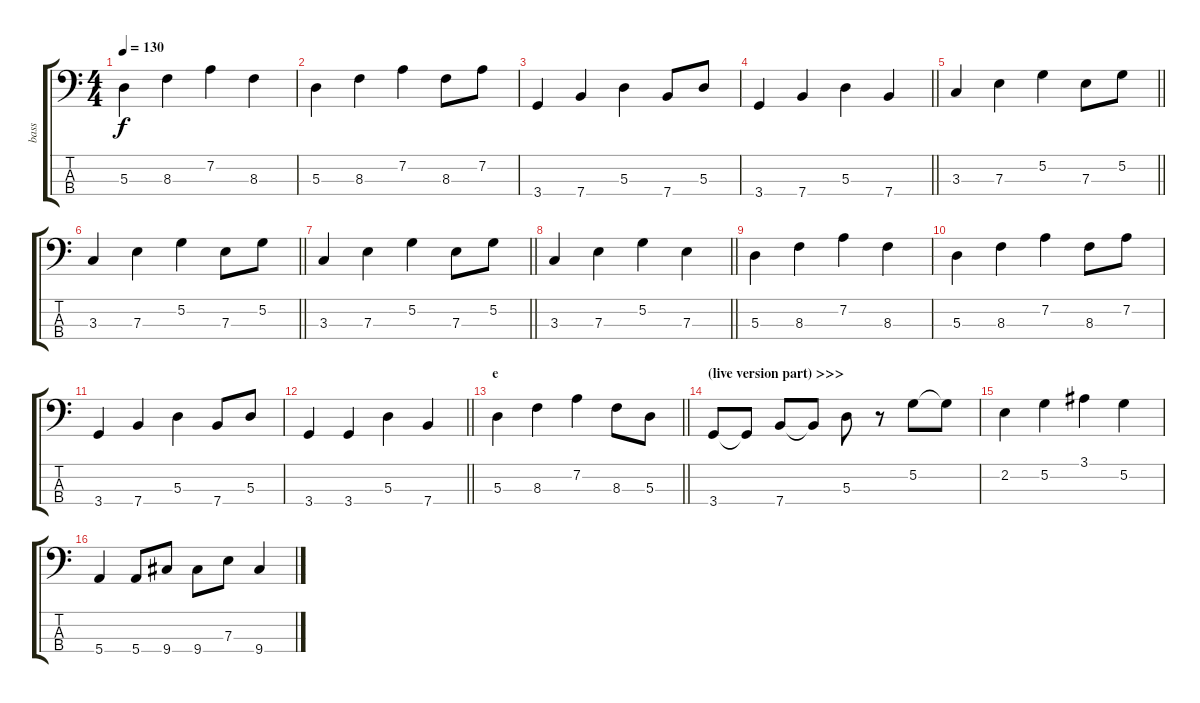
\track ("bass" "bass") {instrument fretlessbass}
\staff {score tabs}
\tuning (G2 D2 A1 E1) {hide}
\ts (4 4)
\tempo 130
\clef f4
\ks c
5.3.4{dy f} 8.3.4 7.2.4 8.3.4 |
5.3.4 8.3.4 7.2.4 8.3.8 7.2.8 |
3.4.4 7.4.4 5.3.4 7.4.8 5.3.8 |
\barLineRight lightlight
3.4.4 7.4.4 5.3.4 7.4.4 |
\barLineRight lightlight
3.3.4 7.3.4 5.2.4 7.3.8 5.2.8 |
\barLineRight lightlight
3.3.4 7.3.4 5.2.4 7.3.8 5.2.8 |
\barLineRight lightlight
3.3.4 7.3.4 5.2.4 7.3.8 5.2.8 |
\barLineRight lightlight
3.3.4 7.3.4 5.2.4 7.3.4 |
5.3.4 8.3.4 7.2.4 8.3.4 |
5.3.4 8.3.4 7.2.4 8.3.8 7.2.8 |
3.4.4 7.4.4 5.3.4 7.4.8 5.3.8 |
\barLineRight lightlight
3.4.4 3.4.4 5.3.4 7.4.4 |
\section ("" "e")
\barLineRight lightlight
5.3.4 8.3.4 7.2.4 8.3.8 5.3.8 |
\section ("" "(live version part) >>>")
3.4.8 3.4{t}.8 7.4.8 7.4{t}.8 5.3.8 r.8 5.2.8 5.2{t}.8 |
2.2.4 5.2.4 3.1.4 5.2.4 |
5.4.4 5.4.8 9.4.8 9.4.8 7.3.8 9.4.4
